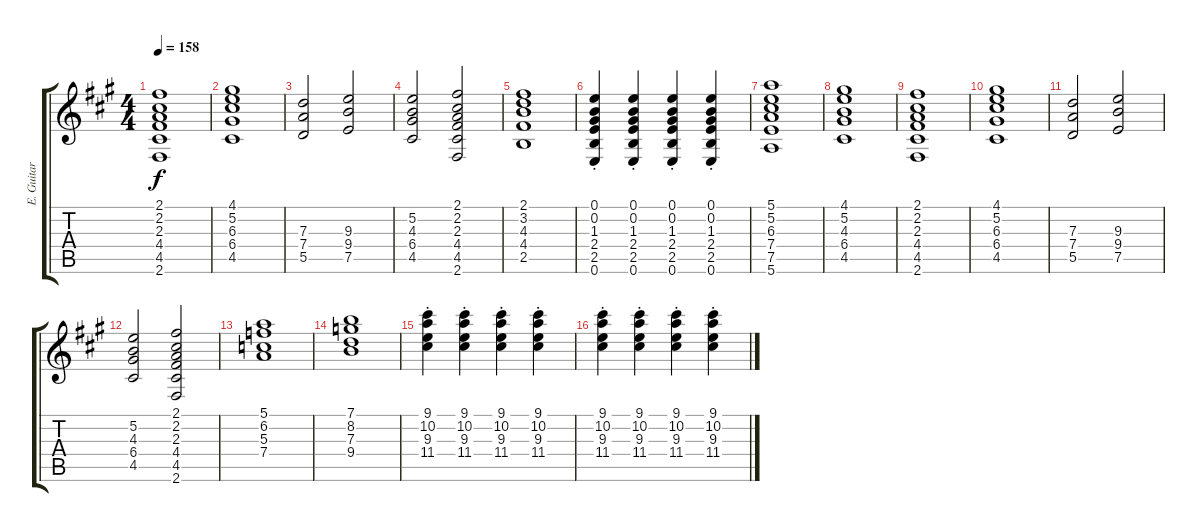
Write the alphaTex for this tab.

\track ("E. Guitar II" "E. Guitar ") {instrument overdrivenguitar}
\staff {score tabs}
\tuning (E4 B3 G3 D3 A2 E2) {hide}
\ts (4 4)
\tempo 158
\clef g2
\ks a
(2.1 2.2 2.3 4.4 4.5 2.6).1{dy f} |
(4.1 5.2 6.3 6.4 4.5).1 |
(7.3 7.4 5.5).2 (9.3 9.4 7.5).2 |
(5.2 4.3 6.4 4.5).2 (2.1 2.2 2.3 4.4 4.5 2.6).2 |
(2.1 3.2 4.3 4.4 2.5).1 |
(0.1{st} 0.2{st} 1.3{st} 2.4{st} 2.5{st} 0.6{st}).4 (0.1{st} 0.2{st} 1.3{st} 2.4{st} 2.5{st} 0.6{st}).4 (0.1{st} 0.2{st} 1.3{st} 2.4{st} 2.5{st} 0.6{st}).4 (0.1{st} 0.2{st} 1.3{st} 2.4{st} 2.5{st} 0.6{st}).4 |
(5.1 5.2 6.3 7.4 7.5 5.6).1 |
(4.1 5.2 4.3 6.4 4.5).1 |
(2.1 2.2 2.3 4.4 4.5 2.6).1 |
(4.1 5.2 6.3 6.4 4.5).1 |
(7.3 7.4 5.5).2 (9.3 9.4 7.5).2 |
(5.2 4.3 6.4 4.5).2 (2.1 2.2 2.3 4.4 4.5 2.6).2 |
(5.1 6.2 5.3 7.4).1 |
(7.1 8.2 7.3 9.4).1 |
(9.1{st} 10.2{st} 9.3{st} 11.4{st}).4 (9.1{st} 10.2{st} 9.3{st} 11.4{st}).4 (9.1{st} 10.2{st} 9.3{st} 11.4{st}).4 (9.1{st} 10.2{st} 9.3{st} 11.4{st}).4 |
(9.1{st} 10.2{st} 9.3{st} 11.4{st}).4 (9.1{st} 10.2{st} 9.3{st} 11.4{st}).4 (9.1{st} 10.2{st} 9.3{st} 11.4{st}).4 (9.1{st} 10.2{st} 9.3{st} 11.4{st}).4
